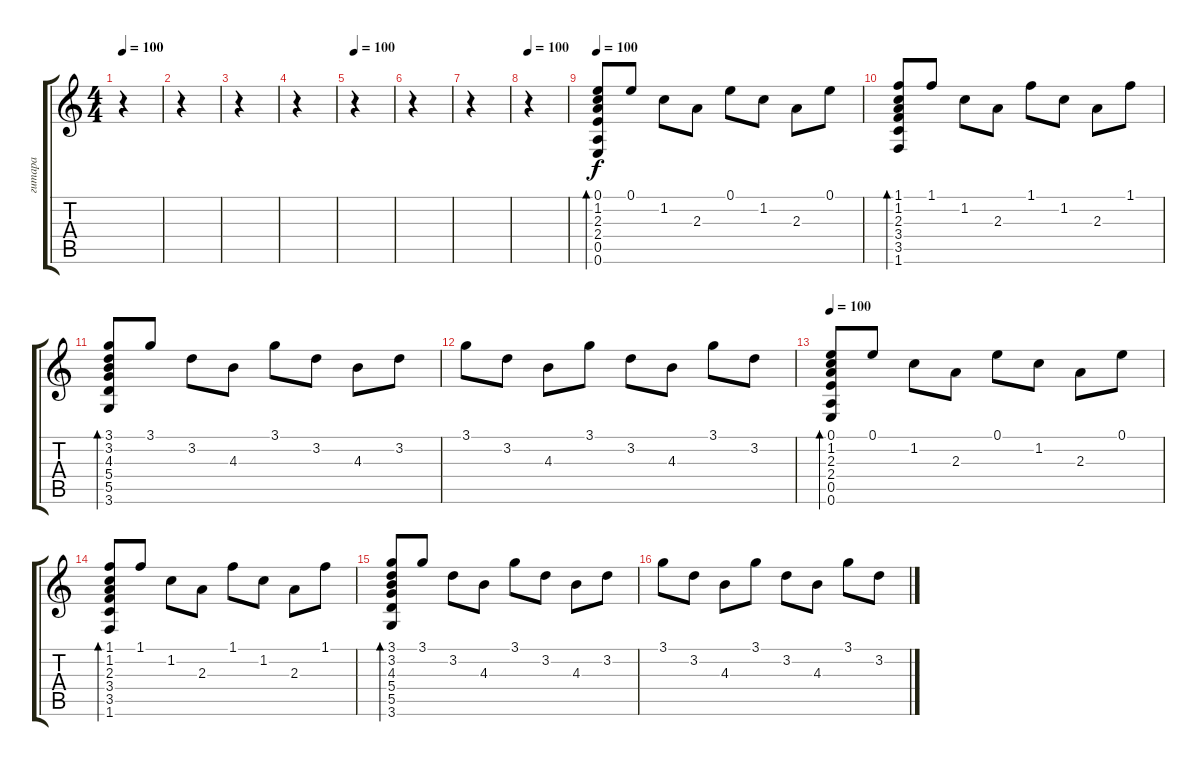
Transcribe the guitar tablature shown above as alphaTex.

\track ("гитара" "гитара") {instrument acousticguitarsteel}
\staff {score tabs}
\tuning (E4 B3 G3 D3 A2 E2) {hide}
\ts (4 4)
\tempo 100
\clef g2
\ks c
r.4{dy f} |
r.4 |
r.4 |
r.4 |
\tempo 100
r.4 |
r.4 |
r.4 |
\tempo 100
r.4 |
\tempo 100
(0.1 1.2 2.3 2.4 0.5 0.6).8{bd 60} 0.1.8 1.2.8 2.3.8 0.1.8 1.2.8 2.3.8 0.1.8 |
(1.1 1.2 2.3 3.4 3.5 1.6).8{bd 60} 1.1.8 1.2.8 2.3.8 1.1.8 1.2.8 2.3.8 1.1.8 |
(3.1 3.2 4.3 5.4 5.5 3.6).8{bd 30} 3.1.8 3.2.8 4.3.8 3.1.8 3.2.8 4.3.8 3.2.8 |
3.1.8 3.2.8 4.3.8 3.1.8 3.2.8 4.3.8 3.1.8 3.2.8 |
\tempo 100
(0.1 1.2 2.3 2.4 0.5 0.6).8{bd 60} 0.1.8 1.2.8 2.3.8 0.1.8 1.2.8 2.3.8 0.1.8 |
(1.1 1.2 2.3 3.4 3.5 1.6).8{bd 60} 1.1.8 1.2.8 2.3.8 1.1.8 1.2.8 2.3.8 1.1.8 |
(3.1 3.2 4.3 5.4 5.5 3.6).8{bd 30} 3.1.8 3.2.8 4.3.8 3.1.8 3.2.8 4.3.8 3.2.8 |
3.1.8 3.2.8 4.3.8 3.1.8 3.2.8 4.3.8 3.1.8 3.2.8
